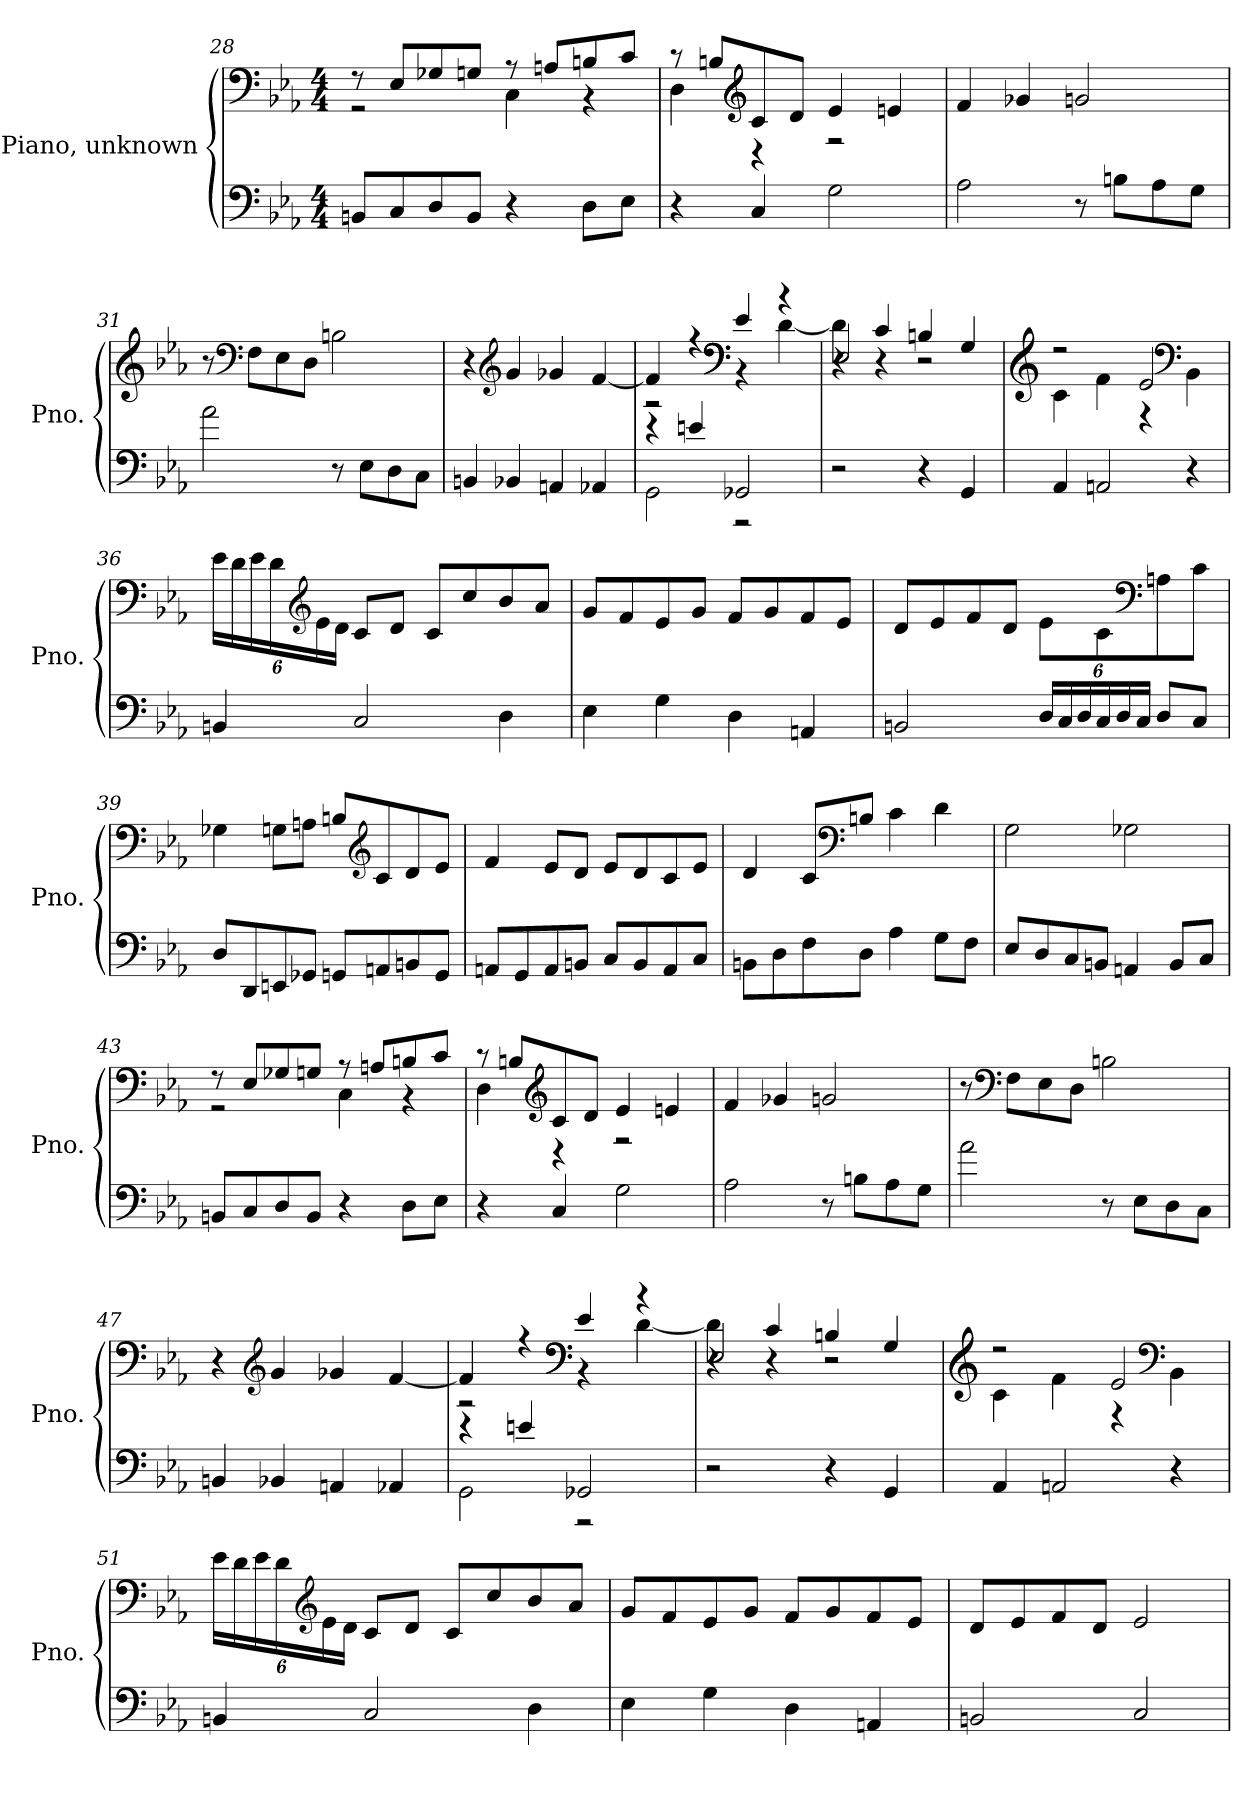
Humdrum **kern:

**kern	**kern
*part1	*part1
*staff2	*staff1
*I"Piano, unknown	*
*I'Pno.	*
!!LO:PB:g=z
*clefF4	*clefF4
*k[b-e-a-]	*k[b-e-a-]
*M4/4	*M4/4
=28	=28
*	*^
8BBn/L	8r	2r
8C/	8E-/L	.
8D/	8G-X/	.
8BB/J	8Gn/J	.
4r	8r	4C\
.	8An/L	.
8D\L	8Bn/	4r
8E-\J	8c/J	.
=29	=29	=29
4r	8r	4D\
.	8Bn/L	.
*	*clefG2	*
4C/	8c/	4r
.	8d/J	.
2G\	4e-/	2r
.	4en/	.
*	*v	*v
=30	=30
2A-\	4f/
.	4g-X/
8r	2gn/
8Bn\L	.
8A-\	.
8G\J	.
=31	=31
2a-\	8r
*	*clefF4
.	8F\L
.	8E-\
.	8D\J
8r	2Bn\
8E-\L	.
8D\	.
8C\J	.
!!LO:LB:g=z
=32	=32
4BBn/	4r
*	*clefG2
4BB-X/	4g/
4AAn/	4g-X/
4AA-X/	[4f/
=33	=33
*^	*^
4r	2GG\	4f/]	2r
4en/	.	4r	.
*	*	*clefF4	*
2GG-X/	2r	4e-/	4r
.	.	4r	[4d\
*v	*v	*	*
=34	=34	=34
*	*	*^
2r	4r	4d\]	2E-/
.	4c/	4r	.
4r	4Bn/	2r	2r
4GG/	4G/	.	.
*	*v	*v	*v
=35	=35
*	*clefG2
*	*^
4AA-/	2r	4c\
2AAn/	.	4f\
.	2e-/	4r
*	*clefF4	*
4r	.	4BB-\
*	*v	*v
!!LO:LB:g=z
=36	=36
*	*Xbrackettup
4BBn/	24e-\LL
.	24d\
.	24e-\
.	24d\
*	*clefG2
.	24e-\
.	24d\JJ
2C/	8c/L
.	8d/J
.	8c/L
.	8cc/
4D\	8b-/
.	8a-/J
=37	=37
4E-\	8g/L
.	8f/
4G\	8e-/
.	8g/J
4D\	8f/L
.	8g/
4AAn/	8f/
.	8e-/J
=38	=38
2BBn/	8d/L
.	8e-/
.	8f/
.	8d/J
*Xbrackettup	*
24D/LL	8e-\L
24C/	.
24D/	.
24C/	8c\
24D/	.
24C/JJ	.
*	*clefF4
8D/L	8An\
8C/J	8c\J
!!LO:LB:g=z
=39	=39
8D/L	4G-X\
8DD/	.
8EEn/	8Gn\L
8GG-X/J	8An\J
8GGn/L	8Bn/L
*	*clefG2
8AAn/	8c/
8BBn/	8d/
8GG/J	8e-/J
=40	=40
8AAn/L	4f/
8GG/	.
8AA/	8e-/L
8BBn/J	8d/J
8C/L	8e-/L
8BB/	8d/
8AA/	8c/
8C/J	8e-/J
=41	=41
8BBn\L	4d/
8D\	.
8F\	8c/L
*	*clefF4
8D\J	8Bn/J
4A-\	4c\
8G\L	4d\
8F\J	.
=42	=42
8E-/L	2G\
8D/	.
8C/	.
8BBn/J	.
4AAn/	2G-X\
8BB/L	.
8C/J	.
!!LO:LB:g=z
=43	=43
*	*^
8BBn/L	8r	2r
8C/	8E-/L	.
8D/	8G-X/	.
8BB/J	8Gn/J	.
4r	8r	4C\
.	8An/L	.
8D\L	8Bn/	4r
8E-\J	8c/J	.
=44	=44	=44
4r	8r	4D\
.	8Bn/L	.
*	*clefG2	*
4C/	8c/	4r
.	8d/J	.
2G\	4e-/	2r
.	4en/	.
*	*v	*v
=45	=45
2A-\	4f/
.	4g-X/
8r	2gn/
8Bn\L	.
8A-\	.
8G\J	.
=46	=46
2a-\	8r
*	*clefF4
.	8F\L
.	8E-\
.	8D\J
8r	2Bn\
8E-\L	.
8D\	.
8C\J	.
!!LO:LB:g=z
=47	=47
4BBn/	4r
*	*clefG2
4BB-X/	4g/
4AAn/	4g-X/
4AA-X/	[4f/
=48	=48
*^	*^
4r	2GG\	4f/]	2r
4en/	.	4r	.
*	*	*clefF4	*
2GG-X/	2r	4e-/	4r
.	.	4r	[4d\
*v	*v	*	*
=49	=49	=49
*	*	*^
2r	4r	4d\]	2E-/
.	4c/	4r	.
4r	4Bn/	2r	2r
4GG/	4G/	.	.
*	*v	*v	*v
=50	=50
*	*clefG2
*	*^
4AA-/	2r	4c\
2AAn/	.	4f\
.	2e-/	4r
*	*clefF4	*
4r	.	4BB-\
*	*v	*v
!!LO:PB:g=z
=51	=51
4BBn/	24e-\LL
.	24d\
.	24e-\
.	24d\
*	*clefG2
.	24e-\
.	24d\JJ
2C/	8c/L
.	8d/J
.	8c/L
.	8cc/
4D\	8b-/
.	8a-/J
=52	=52
4E-\	8g/L
.	8f/
4G\	8e-/
.	8g/J
4D\	8f/L
.	8g/
4AAn/	8f/
.	8e-/J
=53	=53
2BBn/	8d/L
.	8e-/
.	8f/
.	8d/J
2C/	2e-/
=	=
*-	*-
